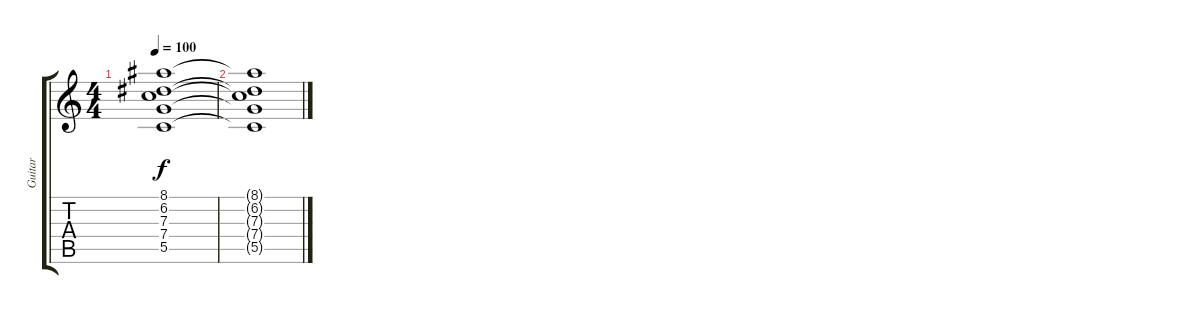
\track ("Guitar" "Guitar") {instrument distortionguitar}
\staff {score tabs}
\tuning (D4 A3 F3 C3 G2 D2) {hide}
\ts (4 4)
\tempo 100
\clef g2
\ks c
(8.1{t} 6.2{t} 7.3{t} 7.4{t} 5.5{t}).1{dy f} |
(8.1{t} 6.2{t} 7.3{t} 7.4{t} 5.5{t}).1
